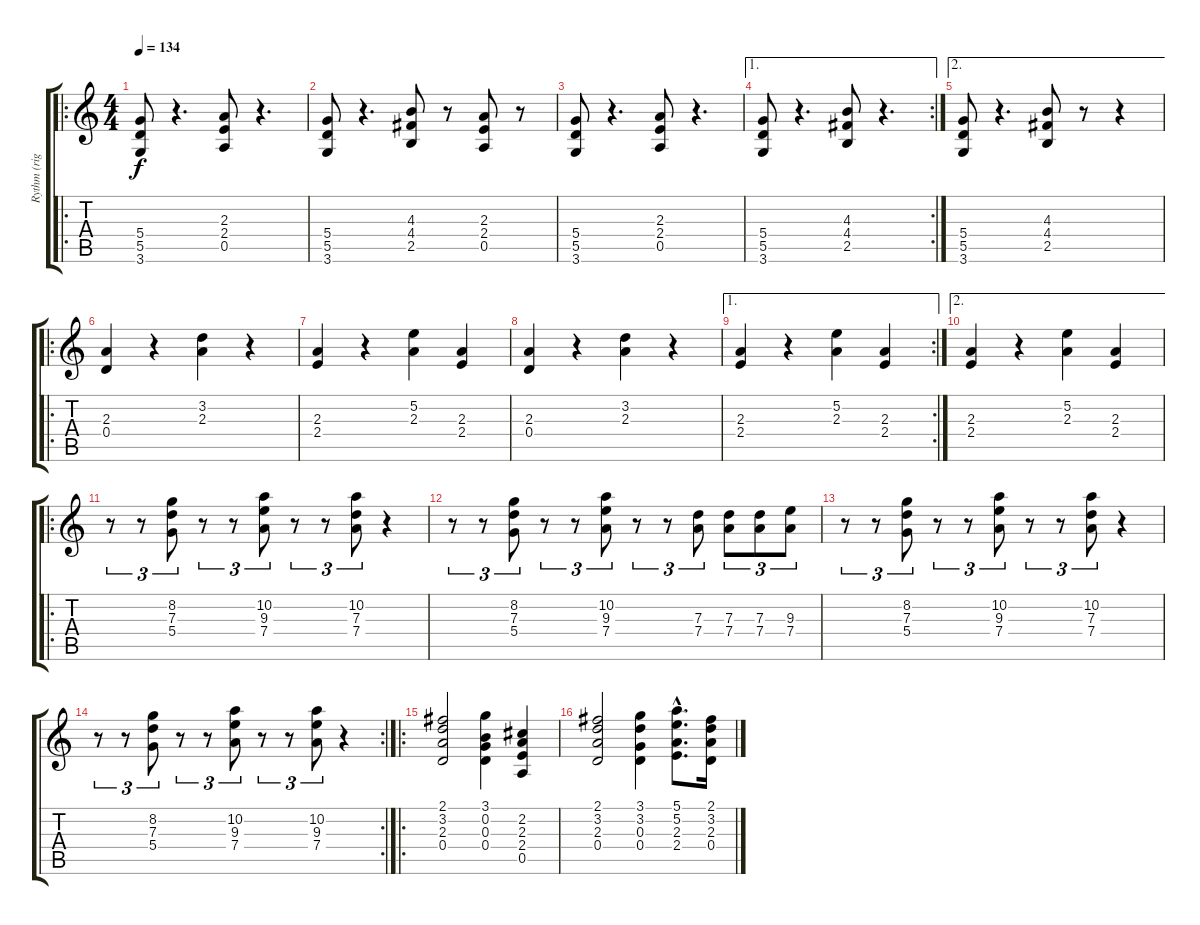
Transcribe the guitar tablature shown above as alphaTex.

\track ("Rythm (right ch)" "Rythm (rig") {instrument acousticguitarsteel}
\staff {score tabs}
\tuning (E4 B3 G3 D3 A2 E2) {hide}
\ro
\ts (4 4)
\tempo 134
\clef g2
\ks c
(5.4 5.5 3.6).8{dy f volume 11} r.4{d} (2.3 2.4 0.5).8 r.4{d} |
(5.4 5.5 3.6).8 r.4{d} (4.3 4.4 2.5).8 r.8 (2.3 2.4 0.5).8 r.8 |
(5.4 5.5 3.6).8 r.4{d} (2.3 2.4 0.5).8 r.4{d} |
\ae 1
\rc 2
(5.4 5.5 3.6).8 r.4{d} (4.3 4.4 2.5).8 r.4{d} |
\ae 2
(5.4 5.5 3.6).8 r.4{d} (4.3 4.4 2.5).8 r.8 r.4 |
\ro
(2.3 0.4).4 r.4 (3.2 2.3).4 r.4 |
(2.3 2.4).4 r.4 (5.2 2.3).4 (2.3 2.4).4 |
(2.3 0.4).4 r.4 (3.2 2.3).4 r.4 |
\ae 1
\rc 2
(2.3 2.4).4 r.4 (5.2 2.3).4 (2.3 2.4).4 |
\ae 2
(2.3 2.4).4 r.4 (5.2 2.3).4 (2.3 2.4).4 |
\ro
r.8{tu (3 2) volume 8} r.8{tu (3 2)} (8.2 7.3 5.4).8{tu (3 2)} r.8{tu (3 2)} r.8{tu (3 2)} (10.2 9.3 7.4).8{tu (3 2)} r.8{tu (3 2)} r.8{tu (3 2)} (10.2 7.3 7.4).8{tu (3 2)} r.4 |
r.8{tu (3 2)} r.8{tu (3 2)} (8.2 7.3 5.4).8{tu (3 2)} r.8{tu (3 2)} r.8{tu (3 2)} (10.2 9.3 7.4).8{tu (3 2)} r.8{tu (3 2)} r.8{tu (3 2)} (7.3 7.4).8{tu (3 2)} (7.3 7.4).8{tu (3 2)} (7.3 7.4).8{tu (3 2)} (9.3 7.4).8{tu (3 2)} |
r.8{tu (3 2)} r.8{tu (3 2)} (8.2 7.3 5.4).8{tu (3 2)} r.8{tu (3 2)} r.8{tu (3 2)} (10.2 9.3 7.4).8{tu (3 2)} r.8{tu (3 2)} r.8{tu (3 2)} (10.2 7.3 7.4).8{tu (3 2)} r.4 |
\rc 2
r.8{tu (3 2)} r.8{tu (3 2)} (8.2 7.3 5.4).8{tu (3 2)} r.8{tu (3 2)} r.8{tu (3 2)} (10.2 9.3 7.4).8{tu (3 2)} r.8{tu (3 2)} r.8{tu (3 2)} (10.2 9.3 7.4).8{tu (3 2)} r.4 |
\ro
(2.1 3.2 2.3 0.4).2{volume 11} (3.1 0.2 0.3 0.4).4 (2.2 2.3 2.4 0.5).4 |
(2.1 3.2 2.3 0.4).2 (3.1 3.2 0.3 0.4).4 (5.1{hac} 5.2{hac} 2.3{hac} 2.4{hac}).8{d} (2.1 3.2 2.3 0.4).16
